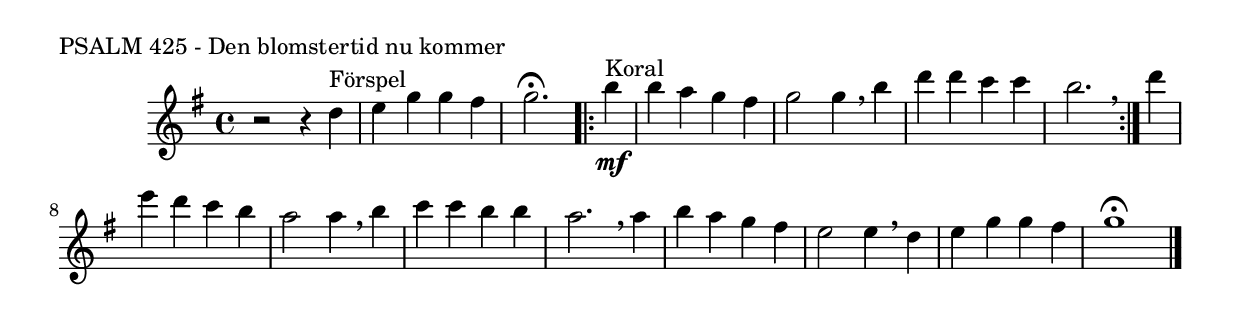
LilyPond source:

\version "2.22.1"
% When ready to include in collection: 1. Comment out paper, score.
% 				       2. Create include file of relative and
%					  header.
%Comment out from here
%{
#(ly:set-option 'relative-includes #t) 
#(set-default-paper-size "a5" 'landscape)

\include "../../../Includes/Polis_format.ily"

%...to here
%}
  \score {

    % Svenska Polisens Marscher: 1. Psalm 425 - Den blomstertid nu kommer    
    \relative c''' { 
    	    \key g \major \time 4/4 
    	    \compressEmptyMeasures
    	    \set Score.markFormatter = #format-mark-box-letters
    	    r2 r4 d,^\markup {\upright\concat {  "F" \char#246 "rspel"}}|
    	    e g g fis| g2.\fermata

    	    \repeat volta 2 {
    	    	    b4 ^\markup {\upright  "Koral"} \mf      |
    	    	    b a g fis   | % 12
    	    	    g2 g4 \breathe b      | % 13
    	    	    d d c c     | % 14
    	    	    b2. \breathe }
      
    	    d4       | % 16
    	    e d c b  | % 17
    	    a2 a4 \breathe b     | % 18
    	    c c b b  | % 19
    	    a2. \breathe a4     | % 20
    	    b a g fis| % 21
    	    e2 e4 \breathe d    | % 22
    	    e g g fis| % 23
    	    g1\fermata         | % 24
    	    \bar "|."| % 26
    }%end relative
    
    \header {
    	    piece = "PSALM 425 - Den blomstertid nu kommer"
    	    composer = "Trad."
    	}
  }%end score

